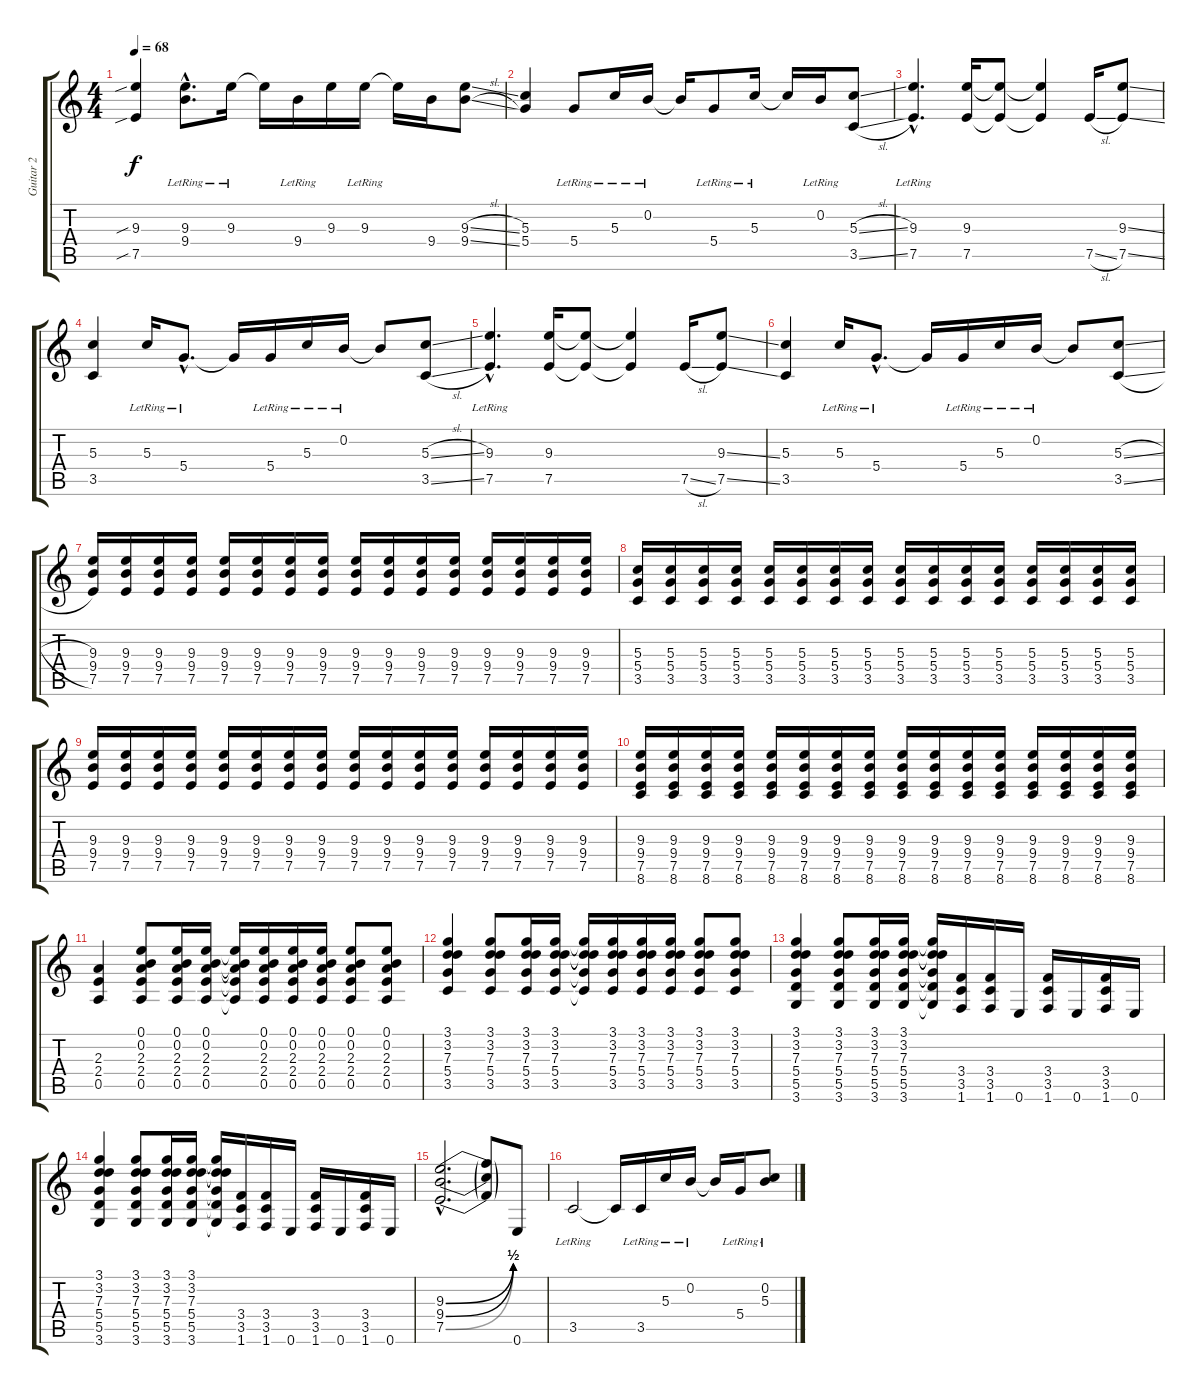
\track ("Guitar 2" "Guitar 2") {instrument distortionguitar}
\staff {score tabs}
\tuning (E4 B3 G3 D3 A2 E2) {hide}
\ts (4 4)
\tempo 68
\clef g2
\ks c
(9.3{sib} 7.5{sib}).4{dy f} (9.3{hac lr} 9.4{hac lr}).8{d} 9.3{lr}.16 9.3{t}.16 9.4{lr}.16 9.3.16 9.3{lr}.16 9.3{t}.16 9.4.16 (9.3{sl} 9.4{sl}).8 |
(5.3 5.4).4 5.4{lr}.8 5.3{lr}.16 0.2{lr}.16 0.2{t}.16 5.4{lr}.8 5.3{lr}.16 5.3{t}.16 0.2{lr}.16 (5.3{sl} 3.5{sl}).8 |
(9.3{hac lr} 7.5{hac lr}).4{d} (9.3 7.5).16 (9.3{t} 7.5{t}).8 (9.3{t} 7.5{t}).4 7.5{sl}.16 (9.3{ss} 7.5{ss}).8 |
(5.3 3.5).4 5.3{lr}.16 5.4{hac lr}.8{d} 5.4{t}.16 5.4{lr}.16 5.3{lr}.16 0.2{lr}.16 0.2{t}.8 (5.3{sl} 3.5{sl}).8 |
(9.3{hac lr} 7.5{hac lr}).4{d} (9.3 7.5).16 (9.3{t} 7.5{t}).8 (9.3{t} 7.5{t}).4 7.5{sl}.16 (9.3{ss} 7.5{ss}).8 |
(5.3 3.5).4 5.3{lr}.16 5.4{hac lr}.8{d} 5.4{t}.16 5.4{lr}.16 5.3{lr}.16 0.2{lr}.16 0.2{t}.8 (5.3{sl} 3.5{sl}).8 |
(9.3 9.4 7.5).16{volume 3} (9.3 9.4 7.5).16 (9.3 9.4 7.5).16 (9.3 9.4 7.5).16 (9.3 9.4 7.5).16 (9.3 9.4 7.5).16 (9.3 9.4 7.5).16 (9.3 9.4 7.5).16 (9.3 9.4 7.5).16 (9.3 9.4 7.5).16 (9.3 9.4 7.5).16 (9.3 9.4 7.5).16 (9.3 9.4 7.5).16 (9.3 9.4 7.5).16 (9.3 9.4 7.5).16 (9.3 9.4 7.5).16 |
(5.3 5.4 3.5).16{volume 5} (5.3 5.4 3.5).16 (5.3 5.4 3.5).16 (5.3 5.4 3.5).16 (5.3 5.4 3.5).16 (5.3 5.4 3.5).16 (5.3 5.4 3.5).16 (5.3 5.4 3.5).16 (5.3 5.4 3.5).16 (5.3 5.4 3.5).16 (5.3 5.4 3.5).16 (5.3 5.4 3.5).16 (5.3 5.4 3.5).16 (5.3 5.4 3.5).16 (5.3 5.4 3.5).16 (5.3 5.4 3.5).16 |
(9.3 9.4 7.5).16{volume 8} (9.3 9.4 7.5).16 (9.3 9.4 7.5).16 (9.3 9.4 7.5).16 (9.3 9.4 7.5).16 (9.3 9.4 7.5).16 (9.3 9.4 7.5).16 (9.3 9.4 7.5).16 (9.3 9.4 7.5).16 (9.3 9.4 7.5).16 (9.3 9.4 7.5).16 (9.3 9.4 7.5).16 (9.3 9.4 7.5).16 (9.3 9.4 7.5).16 (9.3 9.4 7.5).16 (9.3 9.4 7.5).16 |
(9.3 9.4 7.5 8.6).16{volume 10} (9.3 9.4 7.5 8.6).16 (9.3 9.4 7.5 8.6).16 (9.3 9.4 7.5 8.6).16 (9.3 9.4 7.5 8.6).16 (9.3 9.4 7.5 8.6).16 (9.3 9.4 7.5 8.6).16 (9.3 9.4 7.5 8.6).16 (9.3 9.4 7.5 8.6).16 (9.3 9.4 7.5 8.6).16 (9.3 9.4 7.5 8.6).16 (9.3 9.4 7.5 8.6).16 (9.3 9.4 7.5 8.6).16 (9.3 9.4 7.5 8.6).16 (9.3 9.4 7.5 8.6).16 (9.3 9.4 7.5 8.6).16 |
(2.3 2.4 0.5).4 (0.1 0.2 2.3 2.4 0.5).8 (0.1 0.2 2.3 2.4 0.5).16 (0.1 0.2 2.3 2.4 0.5).16 (0.1{t} 0.2{t} 2.3{t} 2.4{t} 0.5{t}).16 (0.1 0.2 2.3 2.4 0.5).16 (0.1 0.2 2.3 2.4 0.5).16 (0.1 0.2 2.3 2.4 0.5).16 (0.1 0.2 2.3 2.4 0.5).8 (0.1 0.2 2.3 2.4 0.5).8 |
(3.1 3.2 7.3 5.4 3.5).4 (3.1 3.2 7.3 5.4 3.5).8 (3.1 3.2 7.3 5.4 3.5).16 (3.1 3.2 7.3 5.4 3.5).16 (3.1{t} 3.2{t} 7.3{t} 5.4{t} 3.5{t}).16 (3.1 3.2 7.3 5.4 3.5).16 (3.1 3.2 7.3 5.4 3.5).16 (3.1 3.2 7.3 5.4 3.5).16 (3.1 3.2 7.3 5.4 3.5).8 (3.1 3.2 7.3 5.4 3.5).8 |
(3.1 3.2 7.3 5.4 5.5 3.6).4 (3.1 3.2 7.3 5.4 5.5 3.6).8 (3.1 3.2 7.3 5.4 5.5 3.6).16 (3.1 3.2 7.3 5.4 5.5 3.6).16 (3.1{t} 3.2{t} 7.3{t} 5.4{t} 5.5{t} 3.6{t}).16 (3.4 3.5 1.6).16 (3.4 3.5 1.6).16 0.6.16 (3.4 3.5 1.6).16 0.6.16 (3.4 3.5 1.6).16 0.6.16 |
(3.1 3.2 7.3 5.4 5.5 3.6).4 (3.1 3.2 7.3 5.4 5.5 3.6).8 (3.1 3.2 7.3 5.4 5.5 3.6).16 (3.1 3.2 7.3 5.4 5.5 3.6).16 (3.1{t} 3.2{t} 7.3{t} 5.4{t} 5.5{t} 3.6{t}).16 (3.4 3.5 1.6).16 (3.4 3.5 1.6).16 0.6.16 (3.4 3.5 1.6).16 0.6.16 (3.4 3.5 1.6).16 0.6.16 |
(9.3{be (bend 0 0 60 2) hac} 9.4{be (bend 0 0 60 2) hac} 7.5{be (bend 0 0 60 2) hac}).2{d} (9.3{t} 9.4{t} 7.5{t}).8 0.6.8 |
3.5{lr}.2 3.5{t}.16 3.5{lr}.16 5.3{lr}.16 0.2{lr}.16 0.2{t}.16 5.4{lr}.16 (0.2{lr} 5.3{lr}).8
